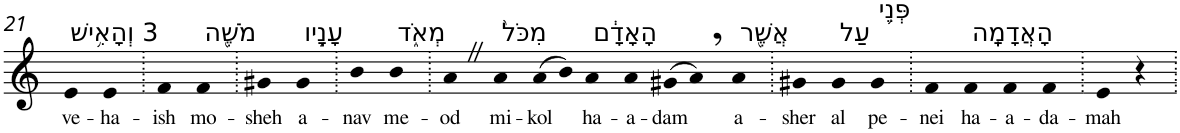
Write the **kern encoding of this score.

**kern	**text
*part1	*part1
*staff1	*staff1
*I"Piano	*
*I'Pno	*
!!LO:PB:g=z
*clefG2	*
*k[]	*
=21	=21
!LO:TX:a:t=3 וְהָאִ֥ישׁ	!
!	!LO:LY:b
4e	ve-
!	!LO:LY:b
4e	-ha-
=22.	=22.
!	!LO:LY:b
4f	-ish
!LO:TX:a:t=מֹשֶׁ֖ה	!
!	!LO:LY:b
4f	mo-
=23.	=23.
!	!LO:LY:b
4g#X	-sheh
!LO:TX:a:t=עָנָ֣יו	!
!	!LO:LY:b
4g#	a-
=24.	=24.
!	!LO:LY:b
4b	-nav
!LO:TX:a:t=מְאֹ֑ד	!
!	!LO:LY:b
4b	me-
=25.	=25.
!	!LO:LY:b
4aZ	-od
!LO:TX:a:t=מִכֹּל֙	!
!	!LO:LY:b
4a	mi-
!	!LO:LY:b
(>8a	-kol
8b)	.
!LO:TX:a:t=הָאָדָ֔ם	!
!	!LO:LY:b
4a	ha-
!	!LO:LY:b
4a	-a-
!	!LO:LY:b
(>8g#X	-dam
8a,)	.
!LO:TX:a:t=אֲשֶׁ֖ר	!
!	!LO:LY:b
4a	a-
=26.	=26.
!	!LO:LY:b
4g#X	-sher
!LO:TX:a:t=עַל	!
!	!LO:LY:b
4g#	al
!LO:TX:a:t=פְּנֵ֥י	!
!	!LO:LY:b
4g#	pe-
=27.	=27.
!	!LO:LY:b
4f	-nei
!LO:TX:a:t=הָאֲדָמָֽה	!
!	!LO:LY:b
4f	ha-
!	!LO:LY:b
4f	-a-
!	!LO:LY:b
4f	-da-
=28.	=28.
!	!LO:LY:b
4e	-mah
4r	.
=.	=.
*-	*-
